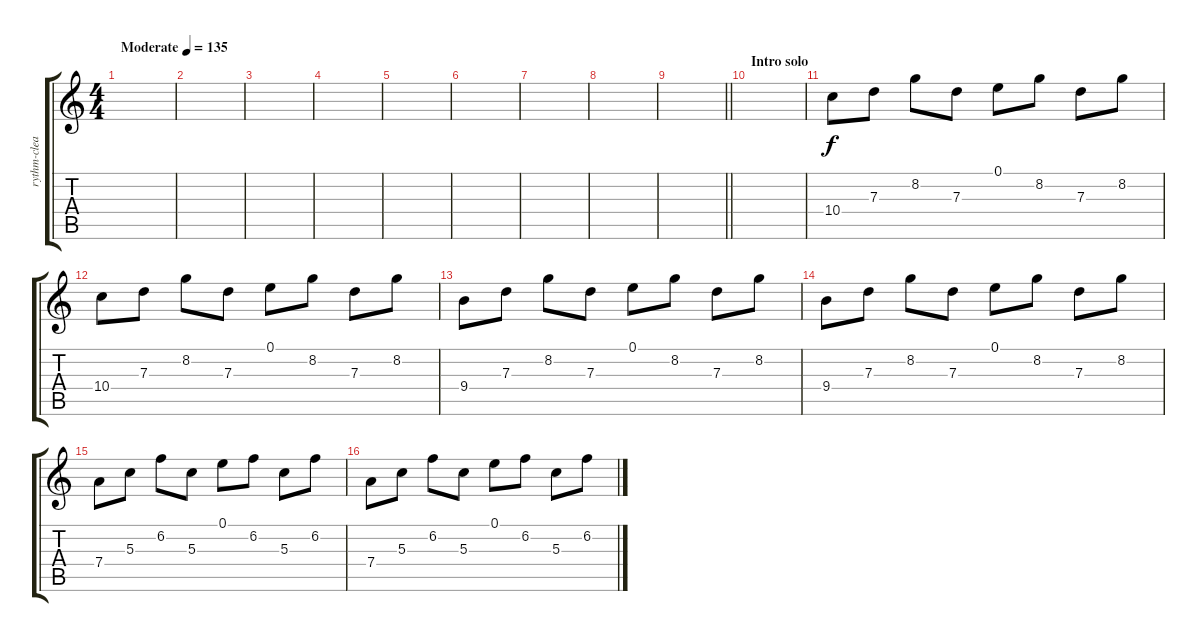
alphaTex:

\track ("rythm-clean" "rythm-clea") {instrument electricguitarjazz}
\staff {score tabs}
\tuning (E4 B3 G3 D3 A2 E2) {hide}
\ts (4 4)
\tempo (135 "Moderate")
\clef g2
\ks c
|
|
|
|
|
|
|
|
\barLineRight lightlight
|
\section ("" "Intro solo")
|
10.4.8 7.3.8 8.2.8 7.3.8 0.1.8 8.2.8 7.3.8 8.2.8 |
10.4.8 7.3.8 8.2.8 7.3.8 0.1.8 8.2.8 7.3.8 8.2.8 |
9.4.8 7.3.8 8.2.8 7.3.8 0.1.8 8.2.8 7.3.8 8.2.8 |
9.4.8 7.3.8 8.2.8 7.3.8 0.1.8 8.2.8 7.3.8 8.2.8 |
7.4.8 5.3.8 6.2.8 5.3.8 0.1.8 6.2.8 5.3.8 6.2.8 |
7.4.8 5.3.8 6.2.8 5.3.8 0.1.8 6.2.8 5.3.8 6.2.8
